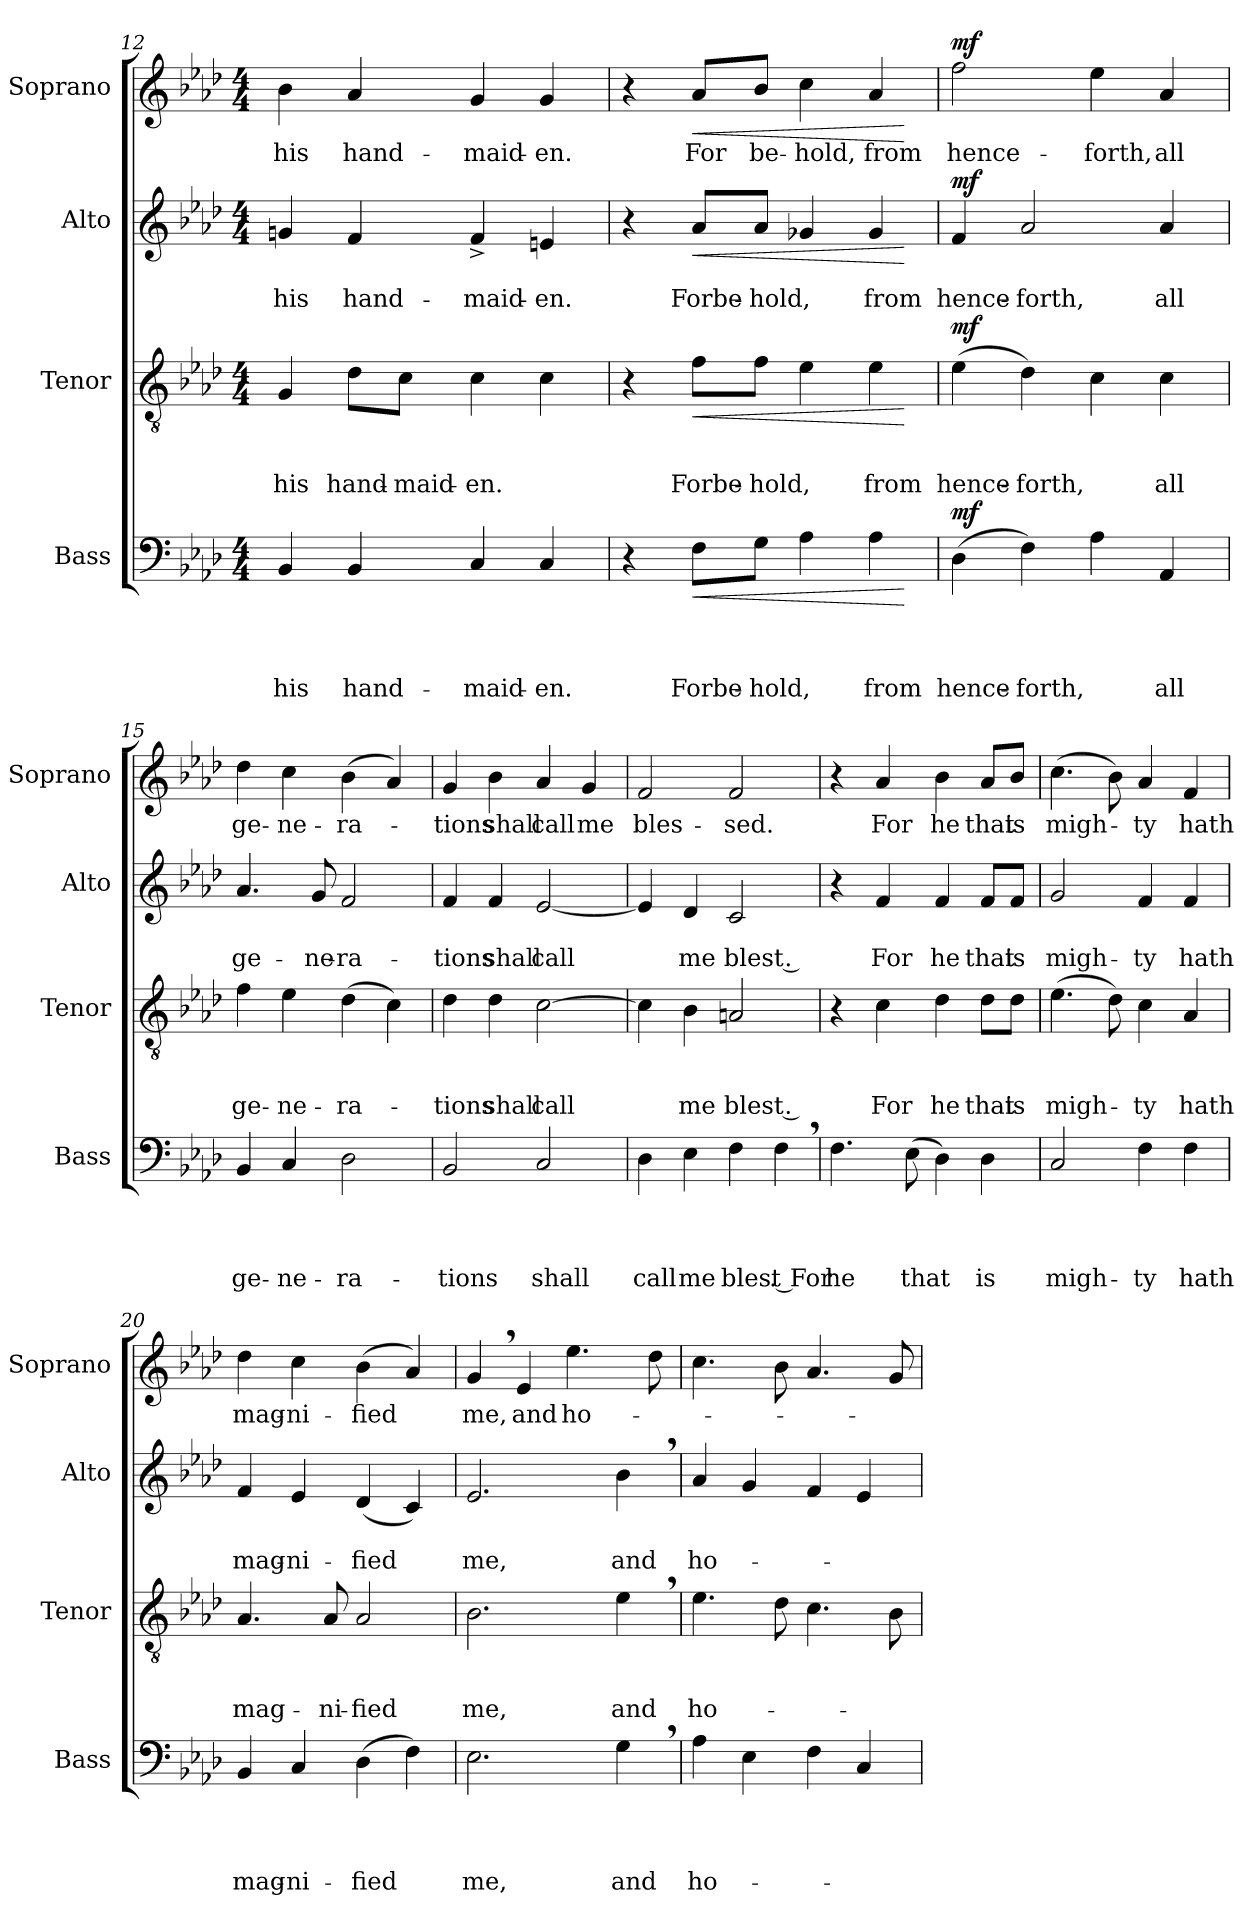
**kern	**text	**text	**text	**text	**dynam	**kern	**text	**text	**text	**dynam	**kern	**text	**text	**dynam	**kern	**text	**dynam
*part4	*part4	*part4	*part4	*part4	*part4	*part3	*part3	*part3	*part3	*part3	*part2	*part2	*part2	*part2	*part1	*part1	*part1
*staff4	*staff4	*staff4	*staff4	*staff4	*staff4	*staff3	*staff3	*staff3	*staff3	*staff3	*staff2	*staff2	*staff2	*staff2	*staff1	*staff1	*staff1
*I"Bass	*	*	*	*	*	*I"Tenor	*	*	*	*	*I"Alto	*	*	*	*I"Soprano	*	*
*I'Bass	*	*	*	*	*	*I'Tenor	*	*	*	*	*I'Alto	*	*	*	*I'Soprano	*	*
*clefF4	*	*	*	*	*	*clefGv2	*	*	*	*	*clefG2	*	*	*	*clefG2	*	*
*k[b-e-a-d-]	*	*	*	*	*	*k[b-e-a-d-]	*	*	*	*	*k[b-e-a-d-]	*	*	*	*k[b-e-a-d-]	*	*
*A-:	*	*	*	*	*	*A-:	*	*	*	*	*A-:	*	*	*	*A-:	*	*
*M4/4	*	*	*	*	*	*M4/4	*	*	*	*	*M4/4	*	*	*	*M4/4	*	*
=12	=12	=12	=12	=12	=12	=12	=12	=12	=12	=12	=12	=12	=12	=12	=12	=12	=12
!	!	!	!	!LO:LY:b	!	!	!	!	!LO:LY:b	!	!	!	!LO:LY:b	!	!	!LO:LY:b	!
4BB-/	.	.	.	his	.	4G/	.	.	his	.	4gn/	.	his	.	4b-\	his	.
!	!	!	!	!LO:LY:b	!	!	!	!	!LO:LY:b	!	!	!	!LO:LY:b	!	!	!LO:LY:b	!
4BB-/	.	.	.	hand-	.	8d-\L	.	.	hand-	.	4f/	.	hand-	.	4a-/	hand-	.
!	!	!	!	!	!	!	!	!	!LO:LY:b	!	!	!	!	!	!	!	!
.	.	.	.	.	.	8c\J	.	.	-maid-	.	.	.	.	.	.	.	.
!	!	!	!	!LO:LY:b	!	!	!	!	!LO:LY:b	!	!	!	!LO:LY:b	!	!	!LO:LY:b	!
4C/	.	.	.	-maid-	.	4c\	.	.	-en.	.	4f^</	.	-maid-	.	4g/	-maid-	.
!	!	!	!	!LO:LY:b:rj	!	!	!	!	!	!	!	!	!LO:LY:b:rj	!	!	!LO:LY:b:rj	!
4C/	.	.	.	-en.	.	4c\	.	.	.	.	4en/	.	-en.	.	4g/	-en.	.
=13	=13	=13	=13	=13	=13	=13	=13	=13	=13	=13	=13	=13	=13	=13	=13	=13	=13
4r	.	.	.	.	.	4r	.	.	.	.	4r	.	.	.	4r	.	.
!	!	!	!	!LO:LY:b	!LO:HP:b	!	!	!	!LO:LY:b	!LO:HP:b	!	!	!LO:LY:b	!LO:HP:b	!	!LO:LY:b	!LO:HP:b
8F\L	.	.	.	Forbe-	<	8f\L	.	.	Forbe-	<	8a-/L	.	Forbe-	<	8a-/L	For	<
!	!	!	!	!LO:LY:b	!	!	!	!	!LO:LY:b	!	!	!	!LO:LY:b	!	!	!LO:LY:b	!
8G\J	.	.	.	-hold,	.	8f\J	.	.	-hold,	.	8a-/J	.	-hold,	.	8b-/J	be-	.
!	!	!	!	!	!	!	!	!	!	!	!	!	!	!	!	!LO:LY:b	!
4A-\	.	.	.	.	.	4e-\	.	.	.	.	4g-X/	.	.	.	4cc\	-hold,	.
!	!	!	!	!LO:LY:b	!	!	!	!	!LO:LY:b	!	!	!	!LO:LY:b	!	!	!LO:LY:b	!
4A-\	.	.	.	from	.	4e-\	.	.	from	.	4g-/	.	from	.	4a-/	from	.
.	.	.	.	.	[	.	.	.	.	[	.	.	.	[	.	.	[
=14	=14	=14	=14	=14	=14	=14	=14	=14	=14	=14	=14	=14	=14	=14	=14	=14	=14
!	!	!	!	!LO:LY:b	!LO:DY:a	!	!	!	!LO:LY:b	!LO:DY:a	!	!	!LO:LY:b	!LO:DY:a	!	!LO:LY:b	!LO:DY:a
(>4D-\	.	.	.	hence-	mf	(>4e-\	.	.	hence-	mf	4f/	.	hence-	mf	2ff\	hence-	mf
!	!	!	!	!LO:LY:b	!	!	!	!	!LO:LY:b	!	!	!	!LO:LY:b	!	!	!	!
4F\)	.	.	.	-forth,	.	4d-\)	.	.	-forth,	.	2a-/	.	-forth,	.	.	.	.
!	!	!	!	!	!	!	!	!	!	!	!	!	!	!	!	!LO:LY:b	!
4A-\	.	.	.	.	.	4c\	.	.	.	.	.	.	.	.	4ee-\	-forth,	.
!	!	!	!	!LO:LY:b	!	!	!	!	!LO:LY:b	!	!	!	!LO:LY:b	!	!	!LO:LY:b	!
4AA-/	.	.	.	all	.	4c\	.	.	all	.	4a-/	.	all	.	4a-/	all	.
!!LO:LB:g=z
=15	=15	=15	=15	=15	=15	=15	=15	=15	=15	=15	=15	=15	=15	=15	=15	=15	=15
!	!	!	!	!LO:LY:b	!	!	!	!	!LO:LY:b	!	!	!	!LO:LY:b	!	!	!LO:LY:b	!
4BB-/	.	.	.	ge-	.	4f\	.	.	ge-	.	4.a-/	.	ge-	.	4dd-\	ge-	.
!	!	!	!	!LO:LY:b:rj	!	!	!	!	!LO:LY:b:rj	!	!	!	!	!	!	!LO:LY:b:rj	!
4C/	.	.	.	-ne-	.	4e-\	.	.	-ne-	.	.	.	.	.	4cc\	-ne-	.
!	!	!	!	!	!	!	!	!	!	!	!	!	!LO:LY:b	!	!	!	!
.	.	.	.	.	.	.	.	.	.	.	8g/	.	-ne-	.	.	.	.
!	!	!	!	!LO:LY:b	!	!	!	!	!LO:LY:b	!	!	!	!LO:LY:b:rj	!	!	!LO:LY:b	!
2D-\	.	.	.	-ra-	.	(>4d-\	.	.	-ra-	.	2f/	.	-ra-	.	(>4b-\	-ra-	.
.	.	.	.	.	.	4c\)	.	.	.	.	.	.	.	.	4a-/)	.	.
=16	=16	=16	=16	=16	=16	=16	=16	=16	=16	=16	=16	=16	=16	=16	=16	=16	=16
!	!	!	!	!LO:LY:b	!	!	!	!	!LO:LY:b	!	!	!	!LO:LY:b	!	!	!LO:LY:b	!
2BB-/	.	.	.	-tions	.	4d-\	.	.	-tions	.	4f/	.	-tions	.	4g/	-tions	.
!	!	!	!	!	!	!	!	!	!LO:LY:b	!	!	!	!LO:LY:b	!	!	!LO:LY:b	!
.	.	.	.	.	.	4d-\	.	.	shall	.	4f/	.	shall	.	4b-\	shall	.
!	!	!	!	!LO:LY:b	!	!	!	!	!LO:LY:b	!	!	!	!LO:LY:b	!	!	!LO:LY:b	!
2C/	.	.	.	shall	.	[>2c\	.	.	call	.	[<2e-/	.	call	.	4a-/	call	.
!	!	!	!	!	!	!	!	!	!	!	!	!	!	!	!	!LO:LY:b	!
.	.	.	.	.	.	.	.	.	.	.	.	.	.	.	4g/	me	.
=17	=17	=17	=17	=17	=17	=17	=17	=17	=17	=17	=17	=17	=17	=17	=17	=17	=17
!	!	!	!	!LO:LY:b	!	!	!	!	!	!	!	!	!	!	!	!LO:LY:b	!
4D-\	.	.	.	call	.	4c\]	.	.	.	.	4e-/]	.	.	.	2f/	bles-	.
!	!	!	!	!LO:LY:b	!	!	!	!	!LO:LY:b	!	!	!	!LO:LY:b	!	!	!	!
4E-\	.	.	.	me	.	4B-\	.	.	me	.	4d-/	.	me	.	.	.	.
!	!	!	!	!LO:LY:b:rj	!	!	!	!	!LO:LY:b	!	!	!	!LO:LY:b	!	!	!LO:LY:b	!
4F\	.	.	.	blest	.	2An/	.	.	blest .	.	2c/	.	blest .	.	2f/	-sed.	.
!	!	!	!	!LO:LY:b:rj	!	!	!	!	!	!	!	!	!	!	!	!	!
4F,>\	.	.	.	. For	.	.	.	.	.	.	.	.	.	.	.	.	.
=18	=18	=18	=18	=18	=18	=18	=18	=18	=18	=18	=18	=18	=18	=18	=18	=18	=18
!	!	!	!	!LO:LY:b	!	!	!	!	!	!	!	!	!	!	!	!	!
4.F\	.	.	.	he	.	4r	.	.	.	.	4r	.	.	.	4r	.	.
!	!	!	!	!	!	!	!	!	!LO:LY:b	!	!	!	!LO:LY:b	!	!	!LO:LY:b	!
.	.	.	.	.	.	4c\	.	.	For	.	4f/	.	For	.	4a-/	For	.
!	!	!	!	!LO:LY:b	!	!	!	!	!	!	!	!	!	!	!	!	!
(>8E-\	.	.	.	that	.	.	.	.	.	.	.	.	.	.	.	.	.
!	!	!	!	!	!	!	!	!	!LO:LY:b	!	!	!	!LO:LY:b	!	!	!LO:LY:b	!
4D-\)	.	.	.	.	.	4d-\	.	.	he	.	4f/	.	he	.	4b-\	he	.
!	!	!	!	!LO:LY:b	!	!	!	!	!LO:LY:b	!	!	!	!LO:LY:b	!	!	!LO:LY:b	!
4D-\	.	.	.	is	.	8d-\L	.	.	that	.	8f/L	.	that	.	8a-/L	that	.
!	!	!	!	!	!	!	!	!	!LO:LY:b	!	!	!	!LO:LY:b	!	!	!LO:LY:b	!
.	.	.	.	.	.	8d-\J	.	.	is	.	8f/J	.	is	.	8b-/J	is	.
=19	=19	=19	=19	=19	=19	=19	=19	=19	=19	=19	=19	=19	=19	=19	=19	=19	=19
!	!	!	!	!LO:LY:b	!	!	!	!	!LO:LY:b	!	!	!	!LO:LY:b	!	!	!LO:LY:b	!
2C/	.	.	.	migh-	.	(>4.e-\	.	.	migh-	.	2g/	.	migh-	.	(>4.cc\	migh-	.
.	.	.	.	.	.	8d-\)	.	.	.	.	.	.	.	.	8b-\)	.	.
!	!	!	!	!LO:LY:b	!	!	!	!	!LO:LY:b	!	!	!	!LO:LY:b	!	!	!LO:LY:b	!
4F\	.	.	.	-ty	.	4c\	.	.	-ty	.	4f/	.	-ty	.	4a-/	-ty	.
!	!	!	!	!LO:LY:b	!	!	!	!	!LO:LY:b	!	!	!	!LO:LY:b	!	!	!LO:LY:b	!
4F\	.	.	.	hath	.	4A-/	.	.	hath	.	4f/	.	hath	.	4f/	hath	.
!!LO:LB:g=z
=20	=20	=20	=20	=20	=20	=20	=20	=20	=20	=20	=20	=20	=20	=20	=20	=20	=20
!	!	!	!	!LO:LY:b	!	!	!	!	!LO:LY:b	!	!	!	!LO:LY:b	!	!	!LO:LY:b	!
4BB-/	.	.	.	mag-	.	4.A-/	.	.	mag-	.	4f/	.	mag-	.	4dd-\	mag-	.
!	!	!	!	!LO:LY:b:rj	!	!	!	!	!	!	!	!	!LO:LY:b:rj	!	!	!LO:LY:b	!
4C/	.	.	.	-ni-	.	.	.	.	.	.	4e-/	.	-ni-	.	4cc\	-ni-	.
!	!	!	!	!	!	!	!	!	!LO:LY:b	!	!	!	!	!	!	!	!
.	.	.	.	.	.	8A-/	.	.	-ni-	.	.	.	.	.	.	.	.
!	!	!	!	!LO:LY:b	!	!	!	!	!LO:LY:b:rj	!	!	!	!LO:LY:b	!	!	!LO:LY:b	!
(>4D-\	.	.	.	-fied	.	2A-/	.	.	-fied	.	(<4d-/	.	-fied	.	(>4b-\	-fied	.
4F\)	.	.	.	.	.	.	.	.	.	.	4c/)	.	.	.	4a-/)	.	.
=21	=21	=21	=21	=21	=21	=21	=21	=21	=21	=21	=21	=21	=21	=21	=21	=21	=21
!	!	!	!	!LO:LY:b	!	!	!	!	!LO:LY:b	!	!	!	!LO:LY:b	!	!	!LO:LY:b	!
2.E-\	.	.	.	me,	.	2.B-\	.	.	me,	.	2.e-/	.	me,	.	4g,>/	me,	.
!	!	!	!	!	!	!	!	!	!	!	!	!	!	!	!	!LO:LY:b	!
.	.	.	.	.	.	.	.	.	.	.	.	.	.	.	4e-/	and	.
!	!	!	!	!	!	!	!	!	!	!	!	!	!	!	!	!LO:LY:b	!
.	.	.	.	.	.	.	.	.	.	.	.	.	.	.	4.ee-\	ho-	.
!	!	!	!	!LO:LY:b	!	!	!	!	!LO:LY:b	!	!	!	!LO:LY:b	!	!	!	!
4G,>\	.	.	.	and	.	4e-,>\	.	.	and	.	4b-,>\	.	and	.	.	.	.
.	.	.	.	.	.	.	.	.	.	.	.	.	.	.	8dd-\	.	.
=22	=22	=22	=22	=22	=22	=22	=22	=22	=22	=22	=22	=22	=22	=22	=22	=22	=22
!	!	!	!	!LO:LY:b	!	!	!	!	!LO:LY:b	!	!	!	!LO:LY:b	!	!	!	!
4A-\	.	.	.	ho-	.	4.e-\	.	.	ho-	.	4a-/	.	ho-	.	4.cc\	.	.
4E-\	.	.	.	.	.	.	.	.	.	.	4g/	.	.	.	.	.	.
.	.	.	.	.	.	8d-\	.	.	.	.	.	.	.	.	8b-\	.	.
4F\	.	.	.	.	.	4.c\	.	.	.	.	4f/	.	.	.	4.a-/	.	.
4C/	.	.	.	.	.	.	.	.	.	.	4e-/	.	.	.	.	.	.
.	.	.	.	.	.	8B-\	.	.	.	.	.	.	.	.	8g/	.	.
=	=	=	=	=	=	=	=	=	=	=	=	=	=	=	=	=	=
*-	*-	*-	*-	*-	*-	*-	*-	*-	*-	*-	*-	*-	*-	*-	*-	*-	*-
